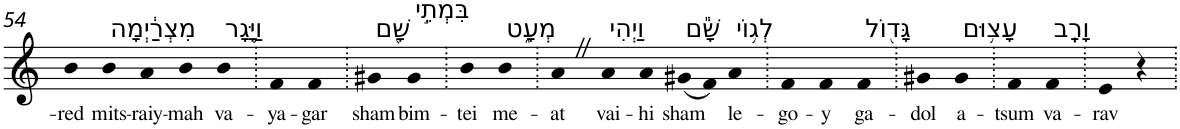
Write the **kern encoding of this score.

**kern	**text
*part1	*part1
*staff1	*staff1
*I"Piano	*
*I'Pno	*
!!LO:PB:g=z
*clefG2	*
*k[]	*
=54	=54
!	!LO:LY:b
4b	-red
!LO:TX:a:t=מִצְרַ֔יְמָה	!
!	!LO:LY:b
4b	mits-
!	!LO:LY:b
4a	-raiy-
!	!LO:LY:b
4b	-mah
!LO:TX:a:t=וַיָּ֥גָר	!
!	!LO:LY:b
4b	va-
=55.	=55.
!	!LO:LY:b
4f	-ya-
!	!LO:LY:b
4f	-gar
=56.	=56.
!LO:TX:a:t=שָׁ֖ם	!
!	!LO:LY:b
4g#X	sham
!LO:TX:a:t=בִּמְתֵ֣י	!
!	!LO:LY:b
4g#	bim-
=57.	=57.
!	!LO:LY:b
4b	-tei
!LO:TX:a:t=מְעָ֑ט	!
!	!LO:LY:b
4b	me-
=58.	=58.
!	!LO:LY:b
4aZ	-at
!LO:TX:a:t=וַיְהִי	!
!	!LO:LY:b
4a	vai-
!	!LO:LY:b
4a	-hi
!LO:TX:a:t=שָׁ֕ם	!
!	!LO:LY:b
(8g#X	sham
8f)	.
!LO:TX:a:t=לְג֥וֹי	!
!	!LO:LY:b
4a	le-
=59.	=59.
!	!LO:LY:b
4f	-go-
!	!LO:LY:b
4f	-y
!LO:TX:a:t=גָּד֖וֹל	!
!	!LO:LY:b
4f	ga-
=60.	=60.
!	!LO:LY:b
4g#X	-dol
!LO:TX:a:t=עָצ֥וּם	!
!	!LO:LY:b
4g#	a-
=61.	=61.
!	!LO:LY:b
4f	-tsum
!LO:TX:a:t=וָרָֽב	!
!	!LO:LY:b
4f	va-
=62.	=62.
!	!LO:LY:b
4e	-rav
4r	.
=.	=.
*-	*-
